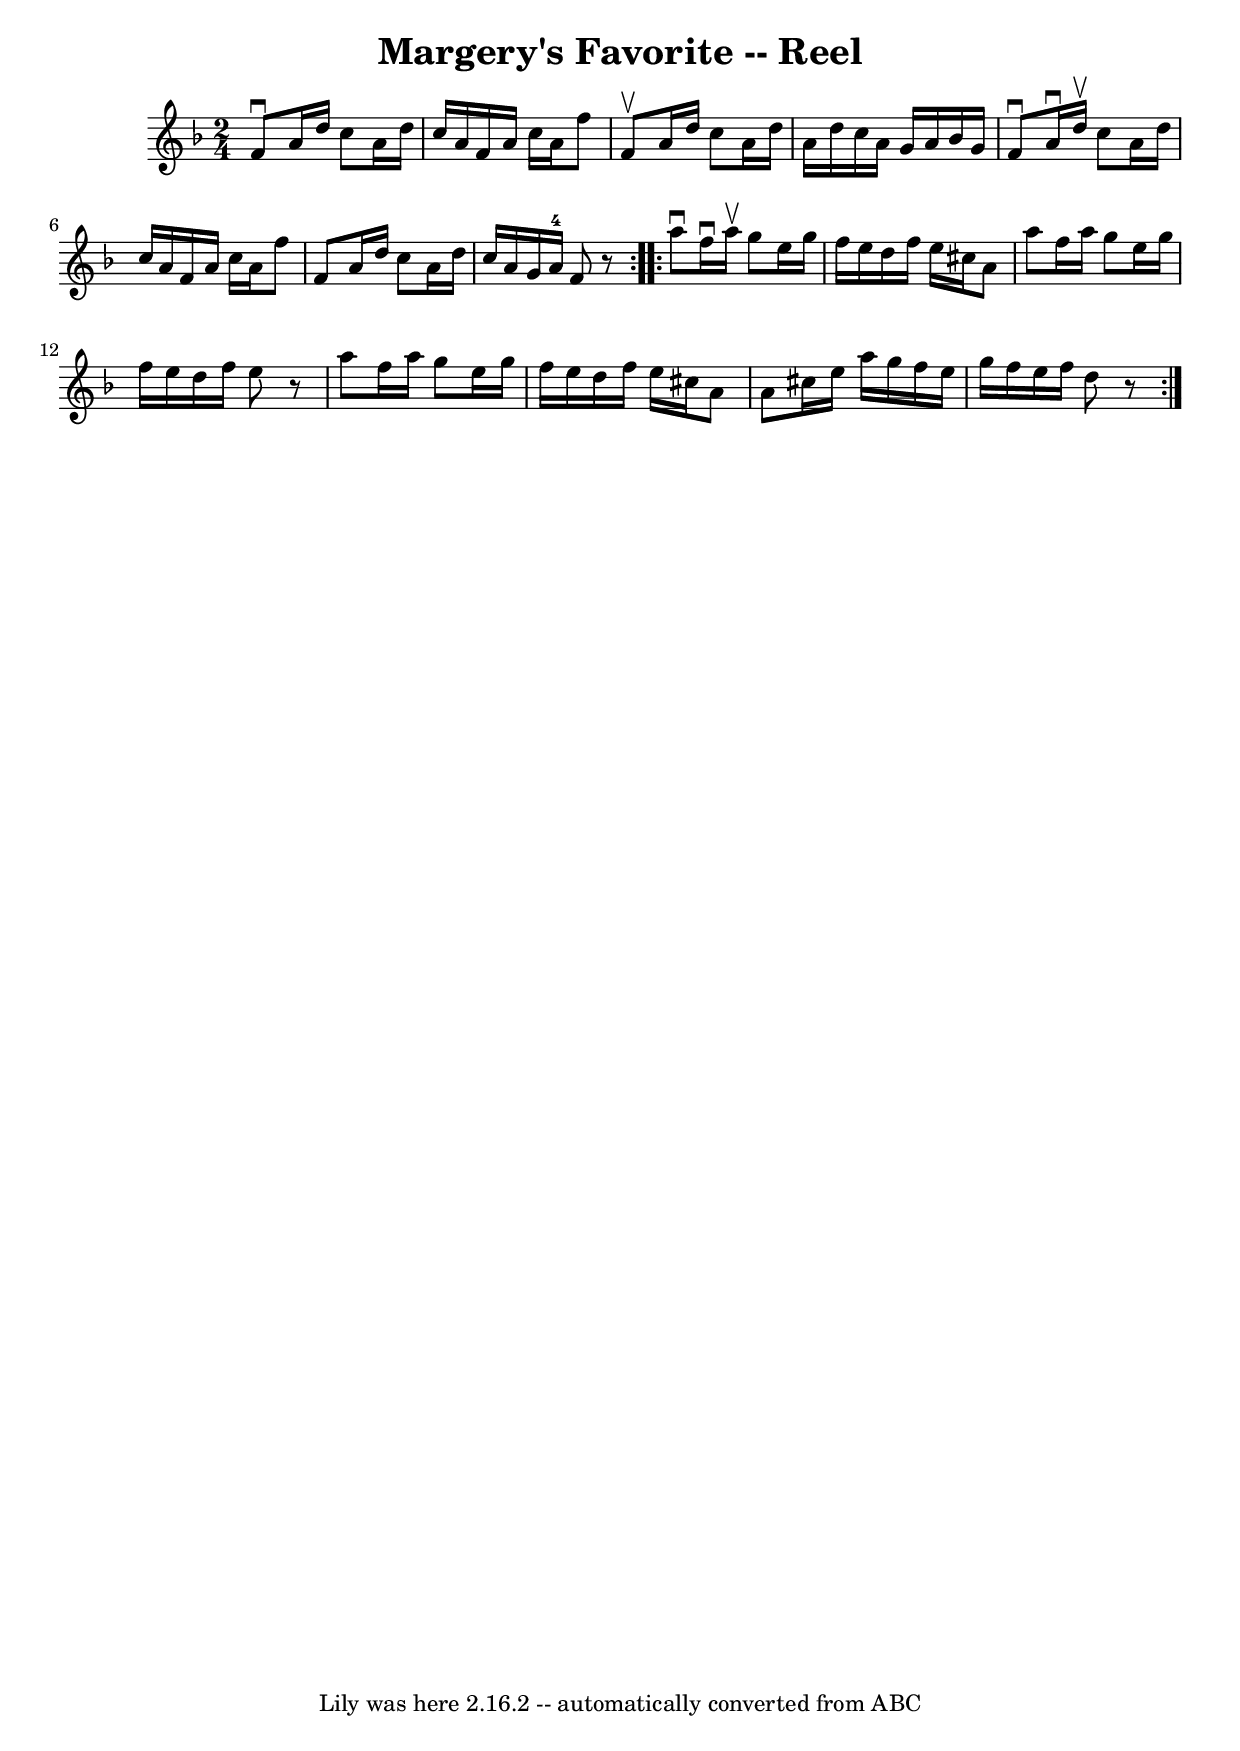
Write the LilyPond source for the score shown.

\version "2.16.2"
\include "Mammoth.ily"
\header {
  %% book = "Ryan's Mammoth Collection"
  crossRefNumber = "1"
  footnotes = "\\\\312"
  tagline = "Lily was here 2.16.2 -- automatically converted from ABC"
  title = "Margery's Favorite -- Reel"

}
voicedefault =  {



  \repeat volta 2 {

    \time 2/4 
    \key f \major
 f'8^\downbow a'16 d''16 c''8 a'16    
    d''16    |
    c''16 a'16 f'16 a'16 c''16 a'16 f''8    
    |
    f'8^\upbow a'16 d''16 c''8 a'16 d''16    |
    
    a'16 d''16 c''16 a'16 g'16 a'16 bes'16 g'16    |
    
    f'8^\downbow a'16^\downbow d''16^\upbow c''8 a'16 d''16    
    |
    c''16 a'16 f'16 a'16 c''16 a'16 f''8    |
    
    f'8 a'16 d''16 c''8 a'16 d''16    |
    c''16 a'16    
    g'16 a'16-4 f'8    r8   
  }     
  \repeat volta 2 {
    a''8^\downbow   
    f''16^\downbow a''16^\upbow g''8 e''16 g''16    |
    f''16    
    e''16 d''16 f''16 e''16 cis''16 a'8    |
    a''8 f''16  
    a''16 g''8 e''16 g''16    |
    f''16 e''16 d''16    
    f''16 e''8    r8   |
    a''8 f''16 a''16 g''8 e''16    
    g''16    |
    f''16 e''16 d''16 f''16 e''16 cis''16 a'8 
    |
    a'8 cis''16 e''16 a''16 g''16 f''16 e''16    
    |
    g''16 f''16 e''16 f''16 d''8    r8   
  }   

}

\score{
  <<

    \context Staff="default"
    {
      \voicedefault 
      
    }

  >>
  \layout {
    
  }
  \midi {
  }

}
